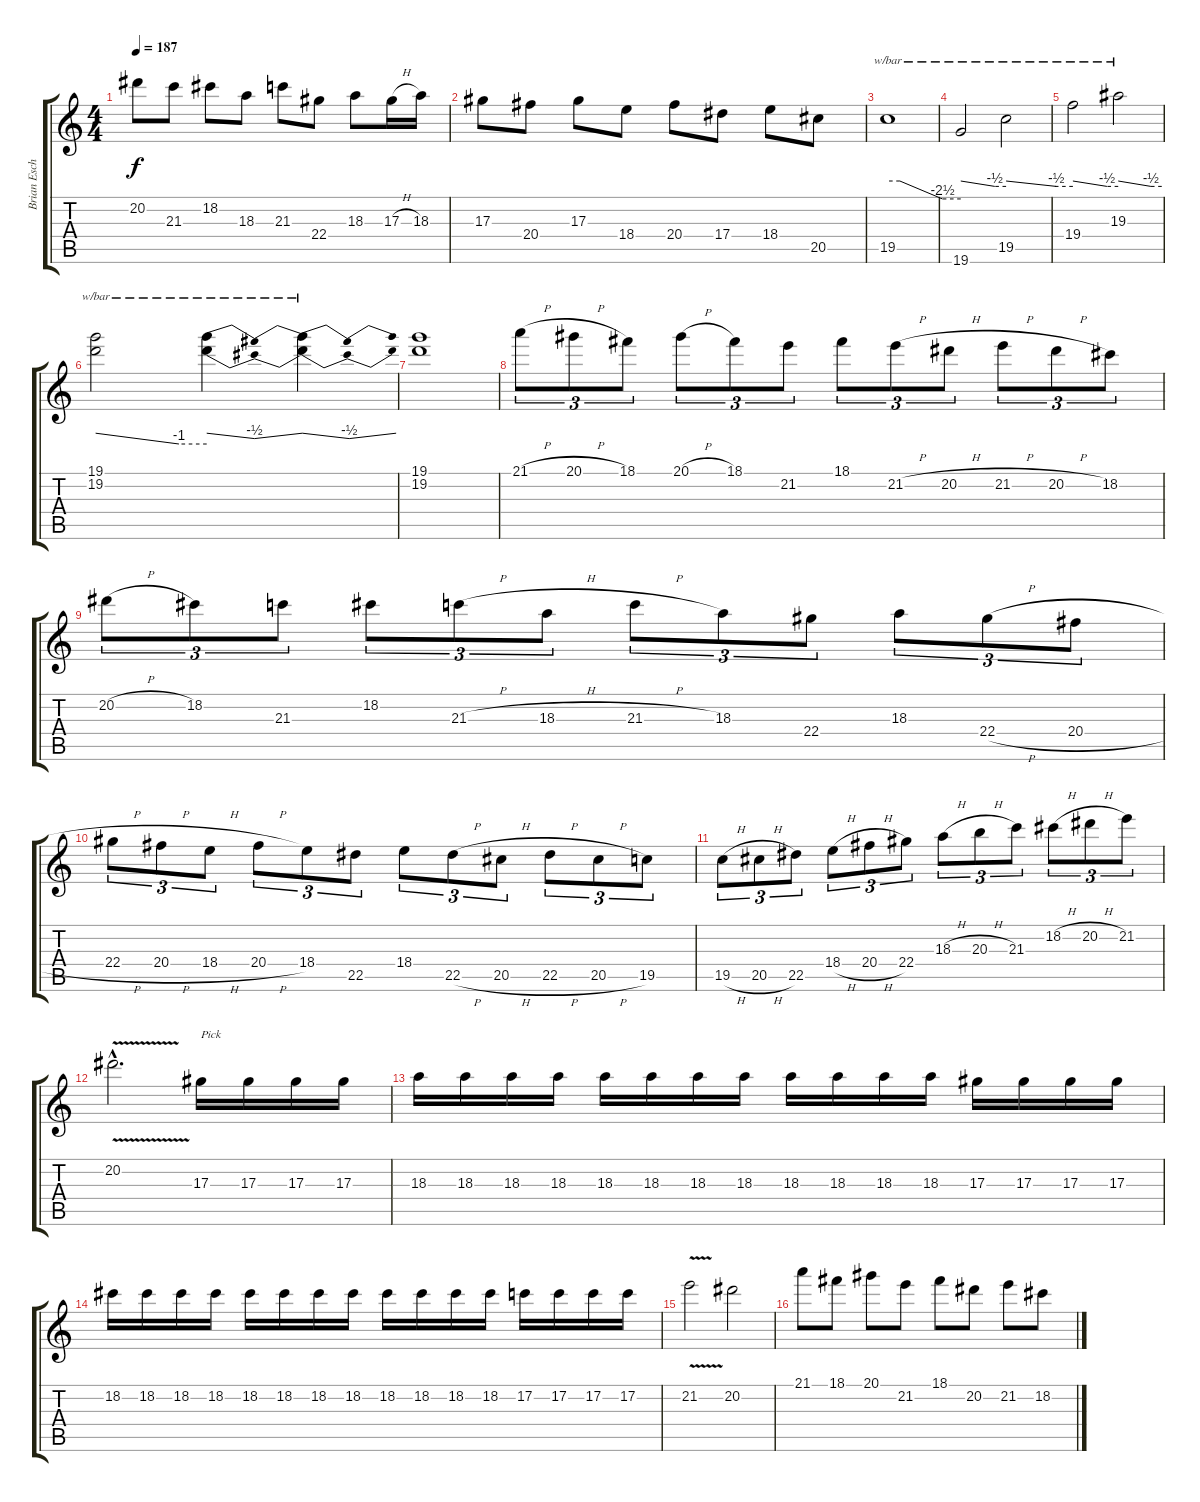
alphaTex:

\track ("Brian Eschbach (Lead Guitar)" "Brian Esch") {instrument distortionguitar}
\staff {score tabs}
\tuning (C4 G3 Eb3 Bb2 F2 C2) {hide}
\ts (4 4)
\tempo 187
\clef g2
\ks c
20.2.8{dy f} 21.3.8 18.2.8 18.3.8 21.3.8 22.4.8 18.3.8 17.3{h}.16 18.3.16 |
17.3.8 20.4.8 17.3.8 18.4.8 20.4.8 17.4.8 18.4.8 20.5.8 |
19.5.1{tbe (custom default 0 0 10 0 45 -10 60 -10)} |
19.6.2{tbe (custom default 0 0 45 -2 60 -2)} 19.5.2{tbe (custom default 0 0 45 -2 60 -2)} |
19.4.2{tbe (custom default 0 0 45 -2 60 -2)} 19.3.2{tbe (custom default 0 0 45 -2 60 -2)} |
(19.1 19.2).2{tbe (custom default 0 0 45 -4 60 -4)} (19.1{t} 19.2{t}).4{tbe (dip default 0 0 30 -2 60 0)} (19.1{t} 19.2{t}).4{tbe (dip default 0 0 30 -2 60 0)} |
(19.1 19.2).1 |
21.1{h}.8{tu (3 2)} 20.1{h}.8{tu (3 2)} 18.1.8{tu (3 2)} 20.1{h}.8{tu (3 2)} 18.1.8{tu (3 2)} 21.2.8{tu (3 2)} 18.1.8{tu (3 2)} 21.2{h}.8{tu (3 2)} 20.2{h}.8{tu (3 2)} 21.2{h}.8{tu (3 2)} 20.2{h}.8{tu (3 2)} 18.2.8{tu (3 2)} |
20.2{h}.8{tu (3 2)} 18.2.8{tu (3 2)} 21.3.8{tu (3 2)} 18.2.8{tu (3 2)} 21.3{h}.8{tu (3 2)} 18.3{h}.8{tu (3 2)} 21.3{h}.8{tu (3 2)} 18.3.8{tu (3 2)} 22.4.8{tu (3 2)} 18.3.8{tu (3 2)} 22.4{h}.8{tu (3 2)} 20.4{h}.8{tu (3 2)} |
22.4{h}.8{tu (3 2)} 20.4{h}.8{tu (3 2)} 18.4{h}.8{tu (3 2)} 20.4{h}.8{tu (3 2)} 18.4.8{tu (3 2)} 22.5.8{tu (3 2)} 18.4.8{tu (3 2)} 22.5{h}.8{tu (3 2)} 20.5{h}.8{tu (3 2)} 22.5{h}.8{tu (3 2)} 20.5{h}.8{tu (3 2)} 19.5.8{tu (3 2)} |
19.5{h}.8{tu (3 2)} 20.5{h}.8{tu (3 2)} 22.5.8{tu (3 2)} 18.4{h}.8{tu (3 2)} 20.4{h}.8{tu (3 2)} 22.4.8{tu (3 2)} 18.3{h}.8{tu (3 2)} 20.3{h}.8{tu (3 2)} 21.3.8{tu (3 2)} 18.2{h}.8{tu (3 2)} 20.2{h}.8{tu (3 2)} 21.2.8{tu (3 2)} |
20.2{v hac}.2{d} 17.3.16{txt "Pick"} 17.3.16 17.3.16 17.3.16 |
18.3.16 18.3.16 18.3.16 18.3.16 18.3.16 18.3.16 18.3.16 18.3.16 18.3.16 18.3.16 18.3.16 18.3.16 17.3.16 17.3.16 17.3.16 17.3.16 |
18.2.16 18.2.16 18.2.16 18.2.16 18.2.16 18.2.16 18.2.16 18.2.16 18.2.16 18.2.16 18.2.16 18.2.16 17.2.16 17.2.16 17.2.16 17.2.16 |
21.2{v}.2 20.2.2 |
21.1.8 18.1.8 20.1.8 21.2.8 18.1.8 20.2.8 21.2.8 18.2.8
